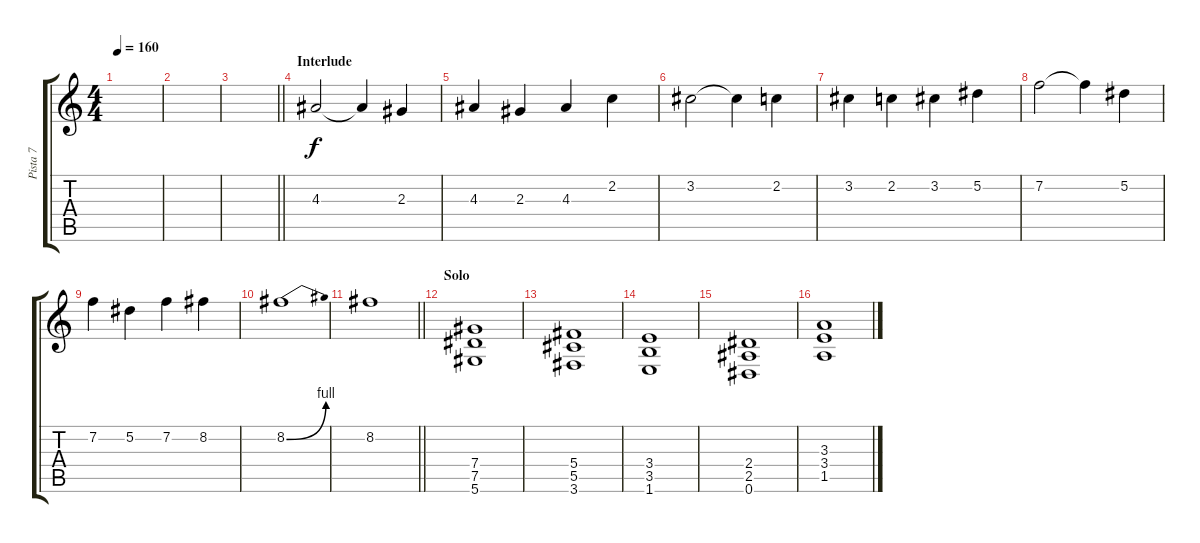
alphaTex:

\track ("Pista 7" "Pista 7") {instrument distortionguitar}
\staff {score tabs}
\tuning (Eb4 Bb3 Gb3 Db3 Ab2 Eb2) {hide}
\ts (4 4)
\tempo 160
\clef g2
\ks c
|
|
\barLineRight lightlight
|
\section ("" "Interlude")
4.3.2 4.3{t}.4 2.3.4 |
4.3.4 2.3.4 4.3.4 2.2.4 |
3.2.2 3.2{t}.4 2.2.4 |
3.2.4 2.2.4 3.2.4 5.2.4 |
7.2.2 7.2{t}.4 5.2.4 |
7.2.4 5.2.4 7.2.4 8.2.4 |
8.2{be (bend 0 0 60 4)}.1 |
\barLineRight lightlight
8.2.1 |
\section ("" "Solo")
(7.4 7.5 5.6).1 |
(5.4 5.5 3.6).1 |
(3.4 3.5 1.6).1 |
(2.4 2.5 0.6).1 |
(3.3 3.4 1.5).1
